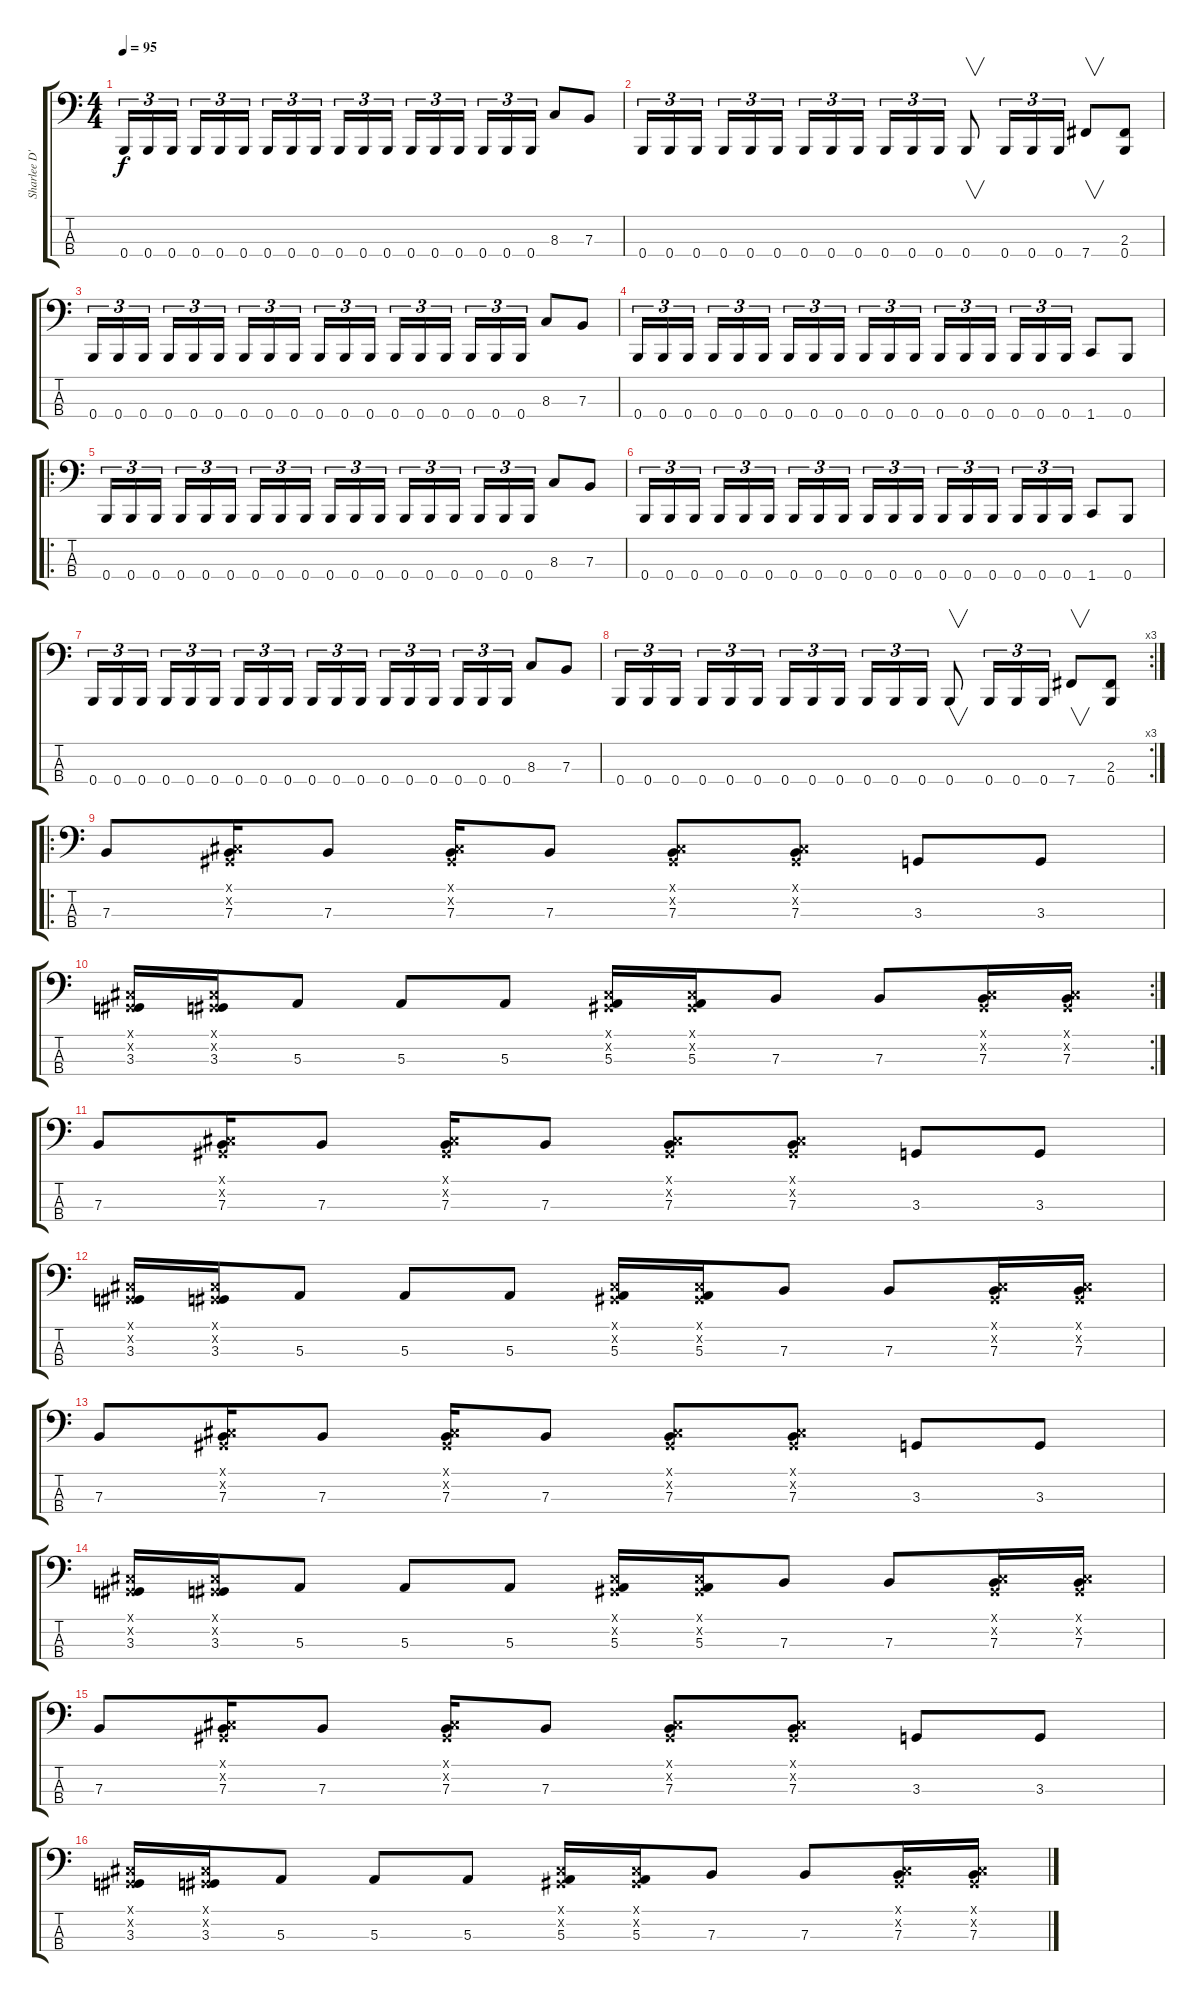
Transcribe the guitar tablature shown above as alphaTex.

\track ("Sharlee D'Angelo" "Sharlee D'") {instrument electricbassfinger}
\staff {score tabs}
\tuning (D2 A1 E1 B0) {hide}
\ts (4 4)
\tempo 95
\clef f4
\ks c
0.4.16{tu (3 2) dy f} 0.4.16{tu (3 2)} 0.4.16{tu (3 2)} 0.4.16{tu (3 2)} 0.4.16{tu (3 2)} 0.4.16{tu (3 2)} 0.4.16{tu (3 2)} 0.4.16{tu (3 2)} 0.4.16{tu (3 2)} 0.4.16{tu (3 2)} 0.4.16{tu (3 2)} 0.4.16{tu (3 2)} 0.4.16{tu (3 2)} 0.4.16{tu (3 2)} 0.4.16{tu (3 2)} 0.4.16{tu (3 2)} 0.4.16{tu (3 2)} 0.4.16{tu (3 2)} 8.3.8 7.3.8 |
0.4.16{tu (3 2)} 0.4.16{tu (3 2)} 0.4.16{tu (3 2)} 0.4.16{tu (3 2)} 0.4.16{tu (3 2)} 0.4.16{tu (3 2)} 0.4.16{tu (3 2)} 0.4.16{tu (3 2)} 0.4.16{tu (3 2)} 0.4.16{tu (3 2)} 0.4.16{tu (3 2)} 0.4.16{tu (3 2)} 0.4.8{v} 0.4.16{tu (3 2)} 0.4.16{tu (3 2)} 0.4.16{tu (3 2)} 7.4.8{v} (2.3 0.4).8 |
0.4.16{tu (3 2)} 0.4.16{tu (3 2)} 0.4.16{tu (3 2)} 0.4.16{tu (3 2)} 0.4.16{tu (3 2)} 0.4.16{tu (3 2)} 0.4.16{tu (3 2)} 0.4.16{tu (3 2)} 0.4.16{tu (3 2)} 0.4.16{tu (3 2)} 0.4.16{tu (3 2)} 0.4.16{tu (3 2)} 0.4.16{tu (3 2)} 0.4.16{tu (3 2)} 0.4.16{tu (3 2)} 0.4.16{tu (3 2)} 0.4.16{tu (3 2)} 0.4.16{tu (3 2)} 8.3.8 7.3.8 |
0.4.16{tu (3 2)} 0.4.16{tu (3 2)} 0.4.16{tu (3 2)} 0.4.16{tu (3 2)} 0.4.16{tu (3 2)} 0.4.16{tu (3 2)} 0.4.16{tu (3 2)} 0.4.16{tu (3 2)} 0.4.16{tu (3 2)} 0.4.16{tu (3 2)} 0.4.16{tu (3 2)} 0.4.16{tu (3 2)} 0.4.16{tu (3 2)} 0.4.16{tu (3 2)} 0.4.16{tu (3 2)} 0.4.16{tu (3 2)} 0.4.16{tu (3 2)} 0.4.16{tu (3 2)} 1.4.8 0.4.8 |
\ro
0.4.16{tu (3 2)} 0.4.16{tu (3 2)} 0.4.16{tu (3 2)} 0.4.16{tu (3 2)} 0.4.16{tu (3 2)} 0.4.16{tu (3 2)} 0.4.16{tu (3 2)} 0.4.16{tu (3 2)} 0.4.16{tu (3 2)} 0.4.16{tu (3 2)} 0.4.16{tu (3 2)} 0.4.16{tu (3 2)} 0.4.16{tu (3 2)} 0.4.16{tu (3 2)} 0.4.16{tu (3 2)} 0.4.16{tu (3 2)} 0.4.16{tu (3 2)} 0.4.16{tu (3 2)} 8.3.8 7.3.8 |
0.4.16{tu (3 2)} 0.4.16{tu (3 2)} 0.4.16{tu (3 2)} 0.4.16{tu (3 2)} 0.4.16{tu (3 2)} 0.4.16{tu (3 2)} 0.4.16{tu (3 2)} 0.4.16{tu (3 2)} 0.4.16{tu (3 2)} 0.4.16{tu (3 2)} 0.4.16{tu (3 2)} 0.4.16{tu (3 2)} 0.4.16{tu (3 2)} 0.4.16{tu (3 2)} 0.4.16{tu (3 2)} 0.4.16{tu (3 2)} 0.4.16{tu (3 2)} 0.4.16{tu (3 2)} 1.4.8 0.4.8 |
0.4.16{tu (3 2)} 0.4.16{tu (3 2)} 0.4.16{tu (3 2)} 0.4.16{tu (3 2)} 0.4.16{tu (3 2)} 0.4.16{tu (3 2)} 0.4.16{tu (3 2)} 0.4.16{tu (3 2)} 0.4.16{tu (3 2)} 0.4.16{tu (3 2)} 0.4.16{tu (3 2)} 0.4.16{tu (3 2)} 0.4.16{tu (3 2)} 0.4.16{tu (3 2)} 0.4.16{tu (3 2)} 0.4.16{tu (3 2)} 0.4.16{tu (3 2)} 0.4.16{tu (3 2)} 8.3.8 7.3.8 |
\rc 3
0.4.16{tu (3 2)} 0.4.16{tu (3 2)} 0.4.16{tu (3 2)} 0.4.16{tu (3 2)} 0.4.16{tu (3 2)} 0.4.16{tu (3 2)} 0.4.16{tu (3 2)} 0.4.16{tu (3 2)} 0.4.16{tu (3 2)} 0.4.16{tu (3 2)} 0.4.16{tu (3 2)} 0.4.16{tu (3 2)} 0.4.8{v} 0.4.16{tu (3 2)} 0.4.16{tu (3 2)} 0.4.16{tu (3 2)} 7.4.8{v} (2.3 0.4).8 |
\ro
7.3.8 (-1.1{x} -1.2{x} 7.3).16 7.3.8 (-1.1{x} -1.2{x} 7.3).16 7.3.8 (-1.1{x} -1.2{x} 7.3).8 (-1.1{x} -1.2{x} 7.3).8 3.3.8 3.3.8 |
\rc 2
(-1.1{x} -1.2{x} 3.3).16 (-1.1{x} -1.2{x} 3.3).16 5.3.8 5.3.8 5.3.8 (-1.1{x} -1.2{x} 5.3).16 (-1.1{x} -1.2{x} 5.3).16 7.3.8 7.3.8 (-1.1{x} -1.2{x} 7.3).16 (-1.1{x} -1.2{x} 7.3).16 |
7.3.8 (-1.1{x} -1.2{x} 7.3).16 7.3.8 (-1.1{x} -1.2{x} 7.3).16 7.3.8 (-1.1{x} -1.2{x} 7.3).8 (-1.1{x} -1.2{x} 7.3).8 3.3.8 3.3.8 |
(-1.1{x} -1.2{x} 3.3).16 (-1.1{x} -1.2{x} 3.3).16 5.3.8 5.3.8 5.3.8 (-1.1{x} -1.2{x} 5.3).16 (-1.1{x} -1.2{x} 5.3).16 7.3.8 7.3.8 (-1.1{x} -1.2{x} 7.3).16 (-1.1{x} -1.2{x} 7.3).16 |
7.3.8 (-1.1{x} -1.2{x} 7.3).16 7.3.8 (-1.1{x} -1.2{x} 7.3).16 7.3.8 (-1.1{x} -1.2{x} 7.3).8 (-1.1{x} -1.2{x} 7.3).8 3.3.8 3.3.8 |
(-1.1{x} -1.2{x} 3.3).16 (-1.1{x} -1.2{x} 3.3).16 5.3.8 5.3.8 5.3.8 (-1.1{x} -1.2{x} 5.3).16 (-1.1{x} -1.2{x} 5.3).16 7.3.8 7.3.8 (-1.1{x} -1.2{x} 7.3).16 (-1.1{x} -1.2{x} 7.3).16 |
7.3.8 (-1.1{x} -1.2{x} 7.3).16 7.3.8 (-1.1{x} -1.2{x} 7.3).16 7.3.8 (-1.1{x} -1.2{x} 7.3).8 (-1.1{x} -1.2{x} 7.3).8 3.3.8 3.3.8 |
(-1.1{x} -1.2{x} 3.3).16 (-1.1{x} -1.2{x} 3.3).16 5.3.8 5.3.8 5.3.8 (-1.1{x} -1.2{x} 5.3).16 (-1.1{x} -1.2{x} 5.3).16 7.3.8 7.3.8 (-1.1{x} -1.2{x} 7.3).16 (-1.1{x} -1.2{x} 7.3).16
